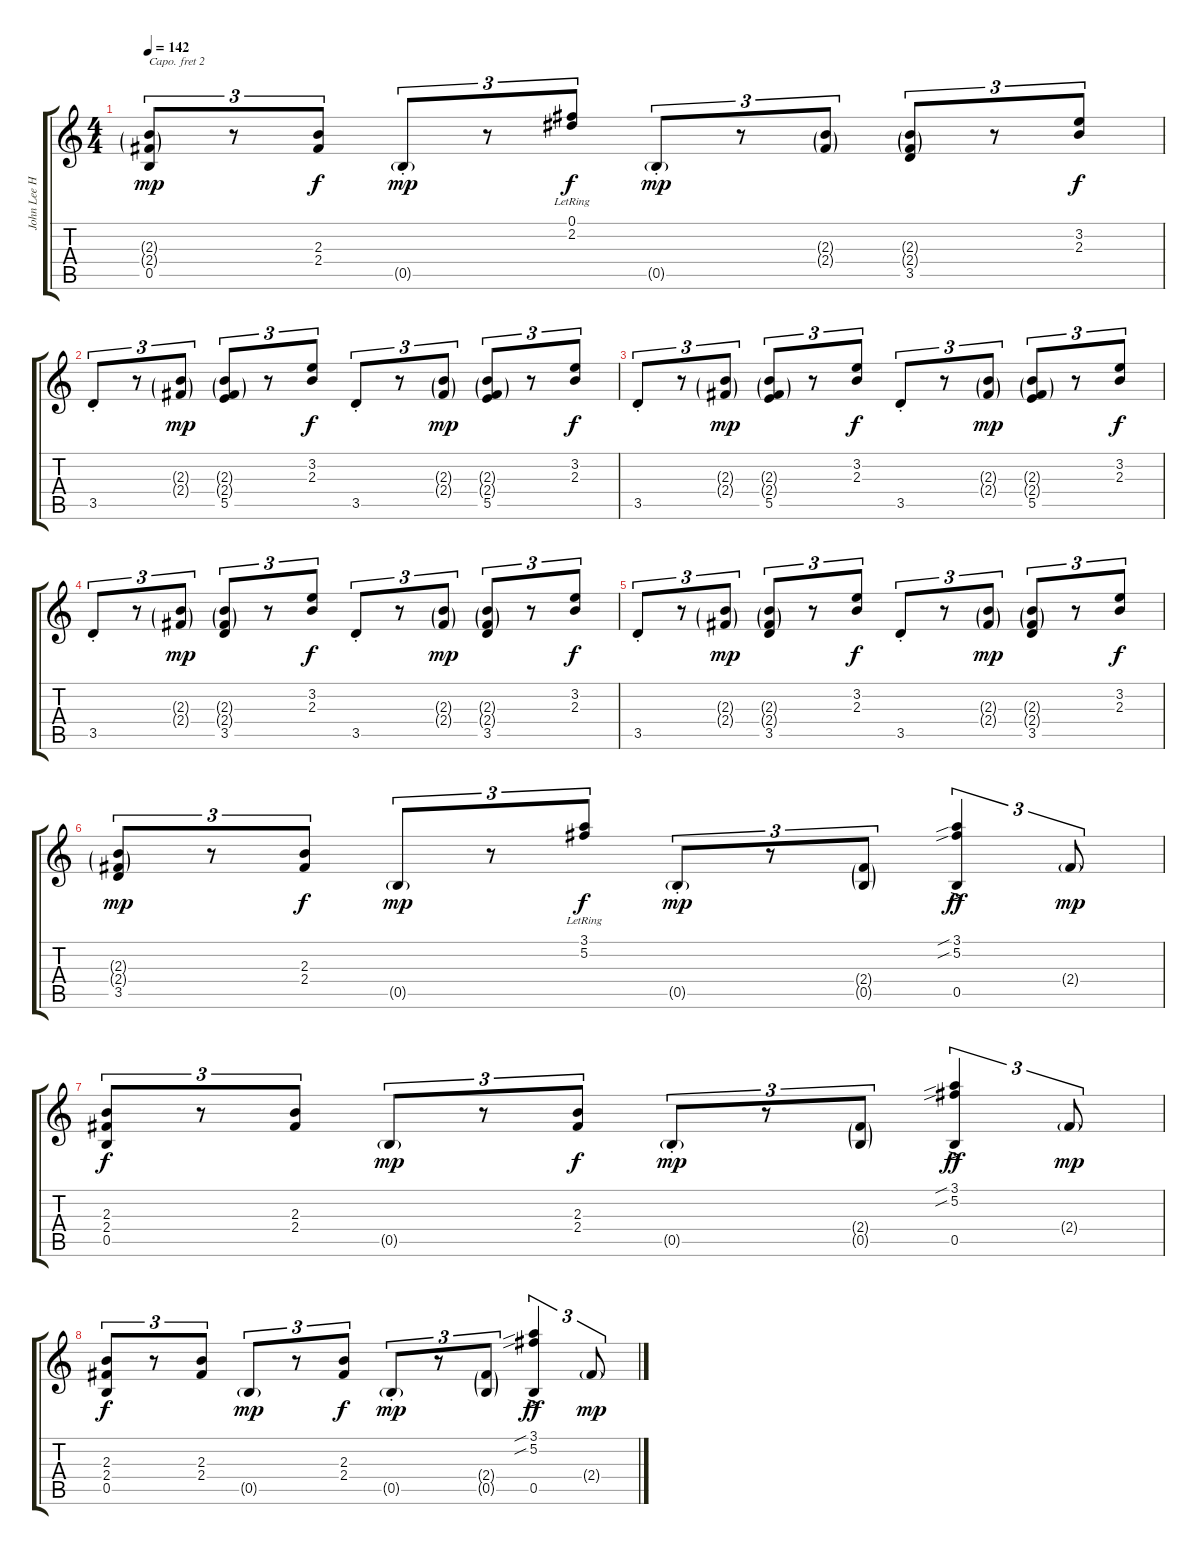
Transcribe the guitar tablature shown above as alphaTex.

\track ("John Lee Hooker" "John Lee H") {instrument acousticguitarnylon}
\staff {score tabs}
\capo 2
\tuning (E4 B3 G3 D3 A2 E2) {hide}
\ts (4 4)
\tempo 142
\clef g2
\ks c
(2.3{g} 2.4{g} 0.5).8{tu (3 2) dy mp} r.8{tu (3 2)} (2.3 2.4).8{tu (3 2) dy f} 0.5{g st}.8{tu (3 2) dy mp} r.8{tu (3 2)} (0.1{lr} 2.2{lr}).8{tu (3 2) dy f} 0.5{g st}.8{tu (3 2) dy mp} r.8{tu (3 2)} (2.3{g} 2.4{g}).8{tu (3 2)} (2.3{g} 2.4{g} 3.5).8{tu (3 2)} r.8{tu (3 2)} (3.2 2.3).8{tu (3 2) dy f} |
3.5{st}.8{tu (3 2)} r.8{tu (3 2)} (2.3{g} 2.4{g}).8{tu (3 2) dy mp} (2.3{g} 2.4{g} 5.5).8{tu (3 2)} r.8{tu (3 2)} (3.2 2.3).8{tu (3 2) dy f} 3.5{st}.8{tu (3 2)} r.8{tu (3 2)} (2.3{g} 2.4{g}).8{tu (3 2) dy mp} (2.3{g} 2.4{g} 5.5).8{tu (3 2)} r.8{tu (3 2)} (3.2 2.3).8{tu (3 2) dy f} |
3.5{st}.8{tu (3 2)} r.8{tu (3 2)} (2.3{g} 2.4{g}).8{tu (3 2) dy mp} (2.3{g} 2.4{g} 5.5).8{tu (3 2)} r.8{tu (3 2)} (3.2 2.3).8{tu (3 2) dy f} 3.5{st}.8{tu (3 2)} r.8{tu (3 2)} (2.3{g} 2.4{g}).8{tu (3 2) dy mp} (2.3{g} 2.4{g} 5.5).8{tu (3 2)} r.8{tu (3 2)} (3.2 2.3).8{tu (3 2) dy f} |
3.5{st}.8{tu (3 2)} r.8{tu (3 2)} (2.3{g} 2.4{g}).8{tu (3 2) dy mp} (2.3{g} 2.4{g} 3.5).8{tu (3 2)} r.8{tu (3 2)} (3.2 2.3).8{tu (3 2) dy f} 3.5{st}.8{tu (3 2)} r.8{tu (3 2)} (2.3{g} 2.4{g}).8{tu (3 2) dy mp} (2.3{g} 2.4{g} 3.5).8{tu (3 2)} r.8{tu (3 2)} (3.2 2.3).8{tu (3 2) dy f} |
3.5{st}.8{tu (3 2)} r.8{tu (3 2)} (2.3{g} 2.4{g}).8{tu (3 2) dy mp} (2.3{g} 2.4{g} 3.5).8{tu (3 2)} r.8{tu (3 2)} (3.2 2.3).8{tu (3 2) dy f} 3.5{st}.8{tu (3 2)} r.8{tu (3 2)} (2.3{g} 2.4{g}).8{tu (3 2) dy mp} (2.3{g} 2.4{g} 3.5).8{tu (3 2)} r.8{tu (3 2)} (3.2 2.3).8{tu (3 2) dy f} |
(2.3{g} 2.4{g} 3.5).8{tu (3 2) dy mp} r.8{tu (3 2)} (2.3 2.4).8{tu (3 2) dy f} 0.5{g}.8{tu (3 2) dy mp} r.8{tu (3 2)} (3.1{lr} 5.2{lr}).8{tu (3 2) dy f} 0.5{g st}.8{tu (3 2) dy mp} r.8{tu (3 2)} (2.4{g} 0.5{g}).8{tu (3 2)} (3.1{sib ac} 5.2{sib ac} 0.5).4{tu (3 2) dy ff} 2.4{g}.8{tu (3 2) dy mp} |
(2.3 2.4 0.5).8{tu (3 2) dy f} r.8{tu (3 2)} (2.3 2.4).8{tu (3 2)} 0.5{g}.8{tu (3 2) dy mp} r.8{tu (3 2)} (2.3 2.4).8{tu (3 2) dy f} 0.5{g st}.8{tu (3 2) dy mp} r.8{tu (3 2)} (2.4{g} 0.5{g}).8{tu (3 2)} (3.1{sib ac} 5.2{sib ac} 0.5).4{tu (3 2) dy ff} 2.4{g}.8{tu (3 2) dy mp} |
(2.3 2.4 0.5).8{tu (3 2) dy f} r.8{tu (3 2)} (2.3 2.4).8{tu (3 2)} 0.5{g}.8{tu (3 2) dy mp} r.8{tu (3 2)} (2.3 2.4).8{tu (3 2) dy f} 0.5{g st}.8{tu (3 2) dy mp} r.8{tu (3 2)} (2.4{g} 0.5{g}).8{tu (3 2)} (3.1{sib ac} 5.2{sib ac} 0.5).4{tu (3 2) dy ff} 2.4{g}.8{tu (3 2) dy mp}
